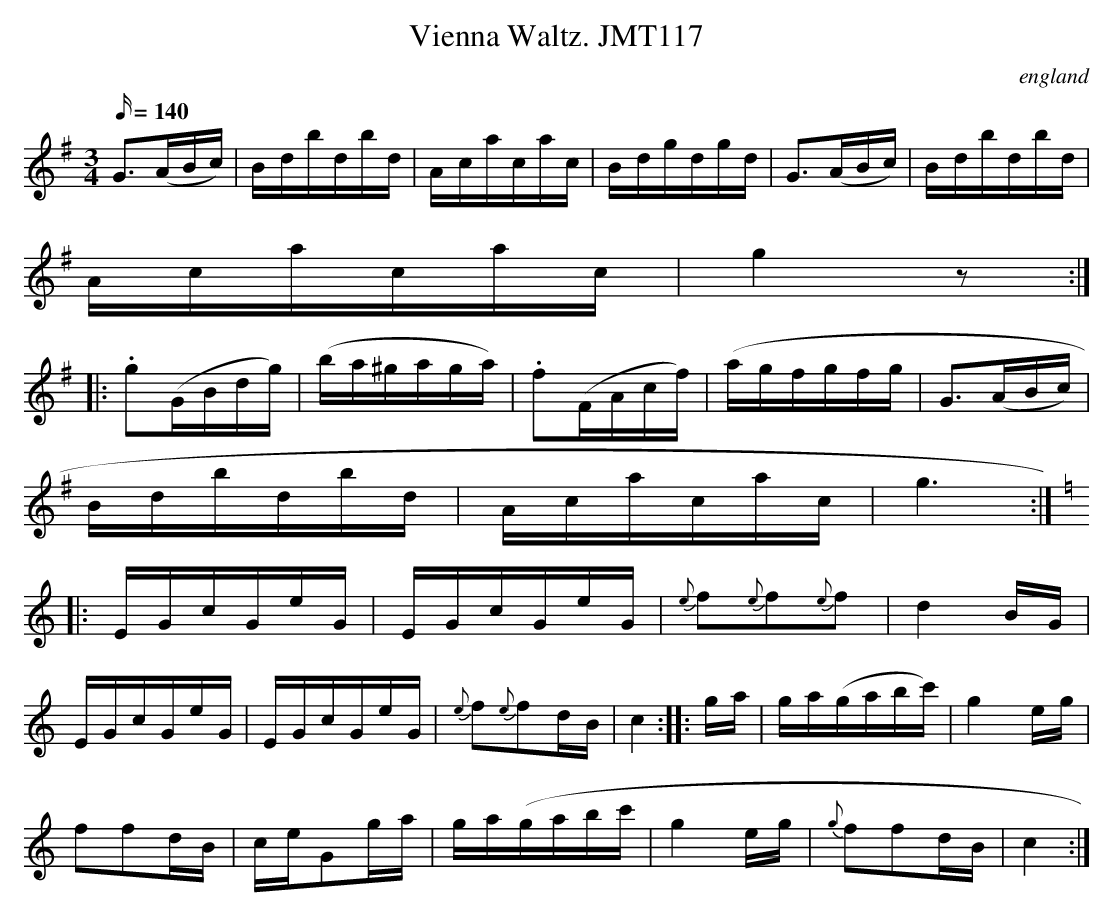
X:1
T:Vienna Waltz. JMT117
O:england
M:3/4
L:1/16
Q:140
K:G
G3(ABc)|B-dbdbd|A-cacac|B-dgdgd|G3(ABc)|B-dbdbd|
A-cacac|g4z2:|
|:.g2(GBdg)|(ba^gaga)|.f2(FAcf)|(agfgfg|G3(ABc)|
B-dbdbd|A-cacac|g6:|
K:C
|:E-GcGeG|E-GcGeG|{e}f2{e}f2{e}f2|d4BG|
E-GcGeG|E-GcGeG|{e}f2{e}f2dB|c4:||:ga|g-a(gabc')|g4eg|
f2f2dB|ceG2ga|g-a(gabc'|g4eg|{g}f2f2dB|c4:|]
